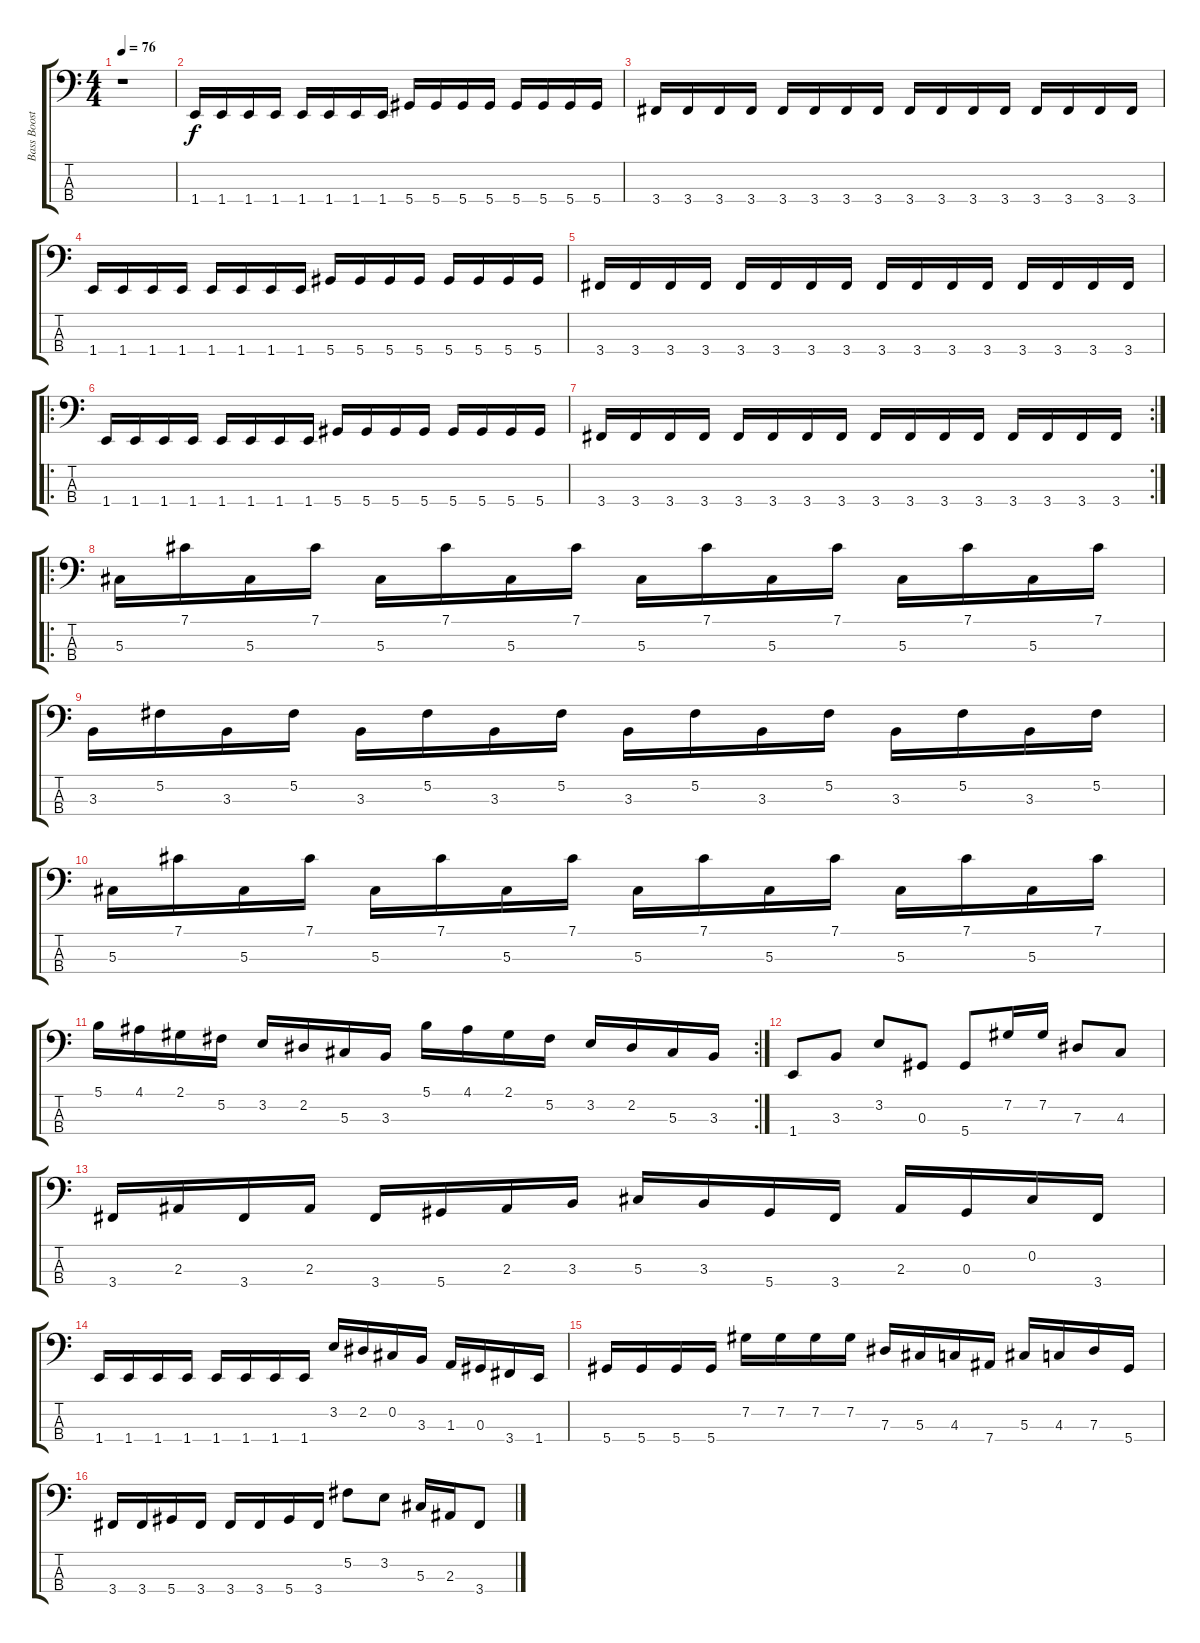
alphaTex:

\track ("Bass Booster" "Bass Boost") {instrument electricbasspick}
\staff {score tabs}
\tuning (Gb2 Db2 Ab1 Eb1) {hide}
\ts (4 4)
\tempo 76
\clef f4
\ks c
r.1{dy f instrument electricbasspick} |
1.4.16 1.4.16 1.4.16 1.4.16 1.4.16 1.4.16 1.4.16 1.4.16 5.4.16 5.4.16 5.4.16 5.4.16 5.4.16 5.4.16 5.4.16 5.4.16 |
3.4.16 3.4.16 3.4.16 3.4.16 3.4.16 3.4.16 3.4.16 3.4.16 3.4.16 3.4.16 3.4.16 3.4.16 3.4.16 3.4.16 3.4.16 3.4.16 |
1.4.16 1.4.16 1.4.16 1.4.16 1.4.16 1.4.16 1.4.16 1.4.16 5.4.16 5.4.16 5.4.16 5.4.16 5.4.16 5.4.16 5.4.16 5.4.16 |
3.4.16 3.4.16 3.4.16 3.4.16 3.4.16 3.4.16 3.4.16 3.4.16 3.4.16 3.4.16 3.4.16 3.4.16 3.4.16 3.4.16 3.4.16 3.4.16 |
\ro
1.4.16 1.4.16 1.4.16 1.4.16 1.4.16 1.4.16 1.4.16 1.4.16 5.4.16 5.4.16 5.4.16 5.4.16 5.4.16 5.4.16 5.4.16 5.4.16 |
\rc 2
3.4.16 3.4.16 3.4.16 3.4.16 3.4.16 3.4.16 3.4.16 3.4.16 3.4.16 3.4.16 3.4.16 3.4.16 3.4.16 3.4.16 3.4.16 3.4.16 |
\ro
5.3.16 7.1.16 5.3.16 7.1.16 5.3.16 7.1.16 5.3.16 7.1.16 5.3.16 7.1.16 5.3.16 7.1.16 5.3.16 7.1.16 5.3.16 7.1.16 |
3.3.16 5.2.16 3.3.16 5.2.16 3.3.16 5.2.16 3.3.16 5.2.16 3.3.16 5.2.16 3.3.16 5.2.16 3.3.16 5.2.16 3.3.16 5.2.16 |
5.3.16 7.1.16 5.3.16 7.1.16 5.3.16 7.1.16 5.3.16 7.1.16 5.3.16 7.1.16 5.3.16 7.1.16 5.3.16 7.1.16 5.3.16 7.1.16 |
\rc 2
5.1.16 4.1.16 2.1.16 5.2.16 3.2.16 2.2.16 5.3.16 3.3.16 5.1.16 4.1.16 2.1.16 5.2.16 3.2.16 2.2.16 5.3.16 3.3.16 |
1.4.8 3.3.8 3.2.8 0.3.8 5.4.8 7.2.16 7.2.16 7.3.8 4.3.8 |
3.4.16 2.3.16 3.4.16 2.3.16 3.4.16 5.4.16 2.3.16 3.3.16 5.3.16 3.3.16 5.4.16 3.4.16 2.3.16 0.3.16 0.2.16 3.4.16 |
1.4.16 1.4.16 1.4.16 1.4.16 1.4.16 1.4.16 1.4.16 1.4.16 3.2.16 2.2.16 0.2.16 3.3.16 1.3.16 0.3.16 3.4.16 1.4.16 |
5.4.16 5.4.16 5.4.16 5.4.16 7.2.16 7.2.16 7.2.16 7.2.16 7.3.16 5.3.16 4.3.16 7.4.16 5.3.16 4.3.16 7.3.16 5.4.16 |
3.4.16 3.4.16 5.4.16 3.4.16 3.4.16 3.4.16 5.4.16 3.4.16 5.2.8 3.2.8 5.3.16 2.3.16 3.4.8
